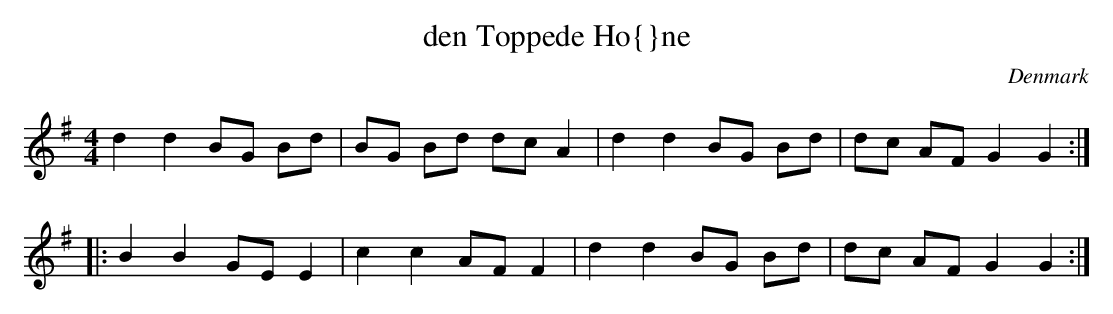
X:1
T:den Toppede H\o{}ne
O:Denmark
M:4/4
K:G
d2 d2 BG Bd | BG Bd dc A2 | \
  d2 d2 BG Bd | dc AF G2 G2 :|
|:B2 B2 GE E2 | c2 c2 AF F2 |\
  d2 d2 BG Bd | dc AF G2 G2 :|
